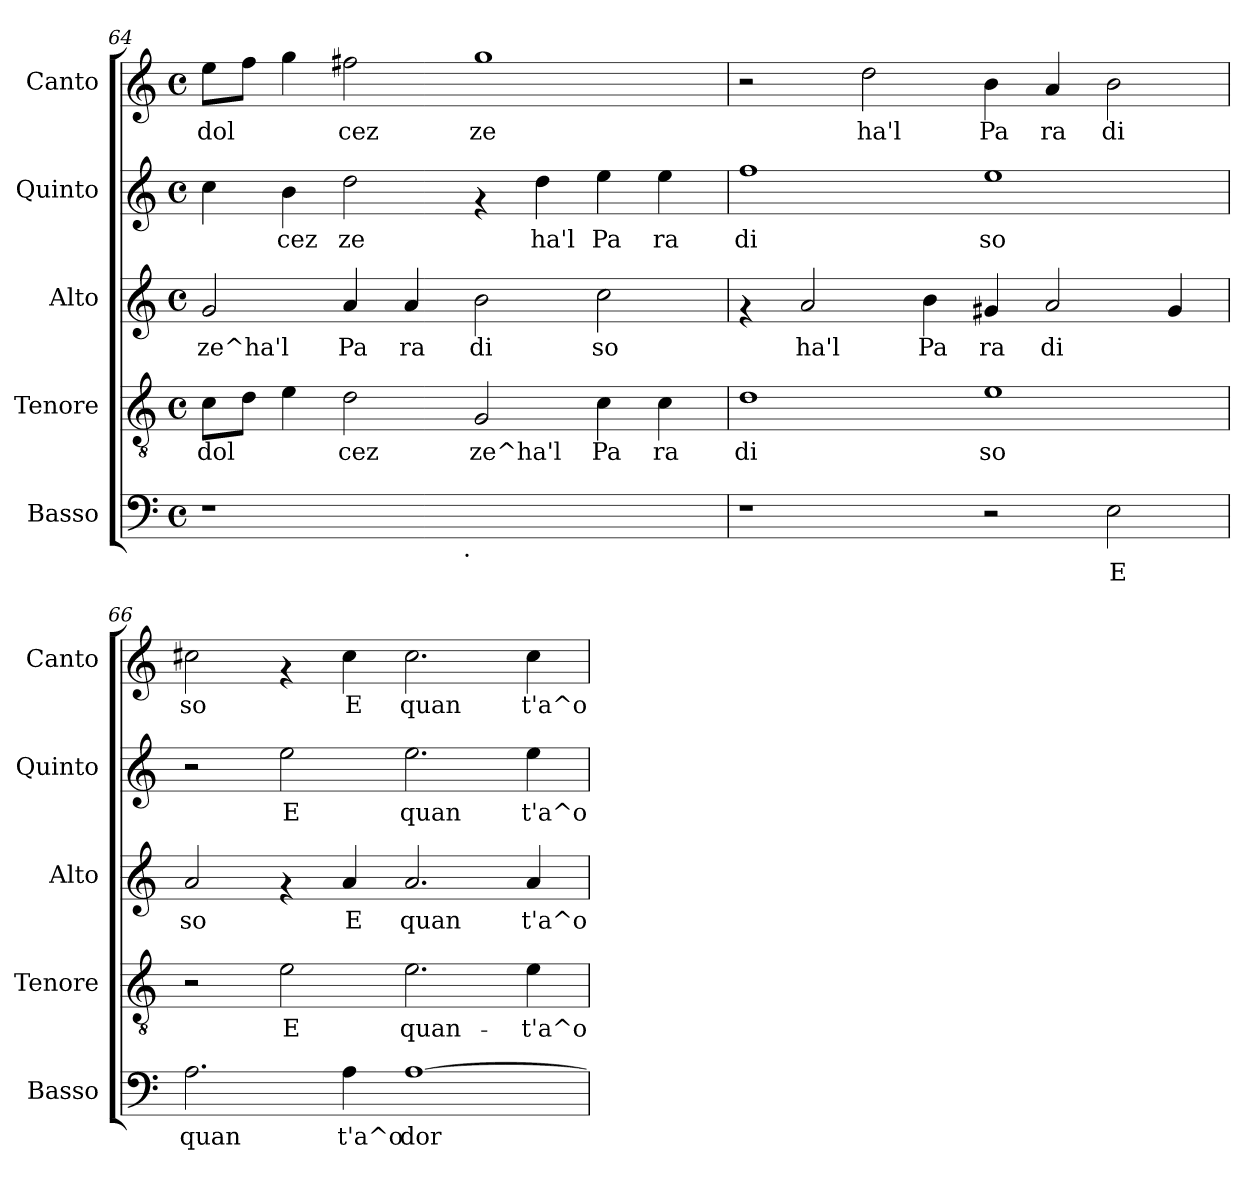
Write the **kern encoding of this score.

**kern	**text	**kern	**text	**kern	**text	**kern	**text	**kern	**text
*part5	*part5	*part4	*part4	*part3	*part3	*part2	*part2	*part1	*part1
*staff5	*staff5	*staff4	*staff4	*staff3	*staff3	*staff2	*staff2	*staff1	*staff1
*I"Basso	*	*I"Tenore	*	*I"Alto	*	*I"Quinto	*	*I"Canto	*
*I'Basso	*	*I'Tenore	*	*I'Alto	*	*I'Quinto	*	*I'Canto	*
*clefF4	*	*clefGv2	*	*clefG2	*	*clefG2	*	*clefG2	*
*k[]	*	*k[]	*	*k[]	*	*k[]	*	*k[]	*
*C:	*	*C:	*	*C:	*	*C:	*	*C:	*
*M4/4	*	*M4/4	*	*M4/4	*	*M4/4	*	*M4/4	*
*met(c)	*	*met(c)	*	*met(c)	*	*met(c)	*	*met(c)	*
=64	=64	=64	=64	=64	=64	=64	=64	=64	=64
!	!	!	!LO:LY:b:cj	!	!LO:LY:b:cj	!	!LO:LY:b:cj	!	!LO:LY:b:cj
*^	*	*	*	*	*	*	*	*	*
1r	2ryy	.	8c\L	dol	2g/	ze^ha'l	4cc\	.	8ee\L	dol
!	!	!	!	!LO:LY:b:cj	!	!	!	!	!	!LO:LY:b:cj
.	.	.	8d\J	.	.	.	.	.	8ff\J	.
!	!	!	!	!LO:LY:b:cj	!	!	!	!LO:LY:b:cj	!	!LO:LY:b:cj
.	.	.	4e\	.	.	.	4b\	cez	4gg\	.
!	!	!	!	!LO:LY:b:cj	!	!LO:LY:b:cj	!	!LO:LY:b:cj	!	!LO:LY:b:cj
.	4ryy	.	2d\	cez	4a/	Pa	2dd\	ze	2ff#X\	cez
!	!	!	!	!	!	!LO:LY:b:cj	!	!	!	!
.	8...ryy	.	.	.	4a/	ra	.	.	.	.
!	!LO:TX:b:t=.	!	!	!	!	!	!	!	!	!
.	1ryy	.	.	.	.	.	.	.	.	.
!	!	!	!	!LO:LY:b:cj	!	!LO:LY:b:cj	!	!	!	!LO:LY:b:cj
1ryy	.	.	2G/	ze^ha'l	2b\	di	4rf	.	1gg	ze
!	!	!	!	!	!	!	!	!LO:LY:b:cj	!	!
.	.	.	.	.	.	.	4dd\	ha'l	.	.
!	!	!	!	!LO:LY:b:cj	!	!LO:LY:b:cj	!	!LO:LY:b:cj	!	!
.	.	.	4c\	Pa	2cc\	so	4ee\	Pa	.	.
!	!	!	!	!LO:LY:b:cj	!	!	!	!LO:LY:b:cj	!	!
.	.	.	4c\	ra	.	.	4ee\	ra	.	.
.	64ryy	.	.	.	.	.	.	.	.	.
=65	=65	=65	=65	=65	=65	=65	=65	=65	=65	=65
!	!	!	!	!LO:LY:b:cj	!	!	!	!LO:LY:b:cj	!	!
*v	*v	*	*	*	*	*	*	*	*	*
1r	.	1d	di	4rf	.	1ff	di	2r	.
!	!	!	!	!	!LO:LY:b:cj	!	!	!	!
.	.	.	.	2a/	ha'l	.	.	.	.
!	!	!	!	!	!	!	!	!	!LO:LY:b:cj
.	.	.	.	.	.	.	.	2dd\	ha'l
!	!	!	!	!	!LO:LY:b:cj	!	!	!	!
.	.	.	.	4b\	Pa	.	.	.	.
!	!	!	!LO:LY:b:cj	!	!LO:LY:b:cj	!	!LO:LY:b:cj	!	!LO:LY:b:cj
2r	.	1e	so	4g#X/	ra	1ee	so	4b\	Pa
!	!	!	!	!	!LO:LY:b:cj	!	!	!	!LO:LY:b:cj
.	.	.	.	2a/	di	.	.	4a/	ra
!	!LO:LY:b:cj	!	!	!	!	!	!	!	!LO:LY:b:cj
2E\	E	.	.	.	.	.	.	2b\	di
!	!	!	!	!	!LO:LY:b:cj	!	!	!	!
.	.	.	.	4g#/	.	.	.	.	.
!!LO:PB:g=z
=66	=66	=66	=66	=66	=66	=66	=66	=66	=66
!	!LO:LY:b:cj	!	!	!	!LO:LY:b:cj	!	!	!	!LO:LY:b:cj
2.A\	quan	2r	.	2a/	so	2r	.	2cc#X\	so
!	!	!	!LO:LY:b:cj	!	!	!	!LO:LY:b:cj	!	!
.	.	2e\	E	4rf	.	2ee\	E	4rf	.
!	!LO:LY:b:cj	!	!	!	!LO:LY:b:cj	!	!	!	!LO:LY:b:cj
4A\	t'a^o	.	.	4a/	E	.	.	4cc#\	E
!	!LO:LY:b:cj	!	!LO:LY:b:cj	!	!LO:LY:b:cj	!	!LO:LY:b:cj	!	!LO:LY:b:cj
[>1A	dor	2.e\	quan-	2.a/	quan	2.ee\	quan	2.cc#\	quan
!	!	!	!LO:LY:b:cj	!	!LO:LY:b:cj	!	!LO:LY:b:cj	!	!LO:LY:b:cj
.	.	4e\	-t'a^o-	4a/	t'a^o	4ee\	t'a^o	4cc#\	t'a^o
=	=	=	=	=	=	=	=	=	=
*-	*-	*-	*-	*-	*-	*-	*-	*-	*-
